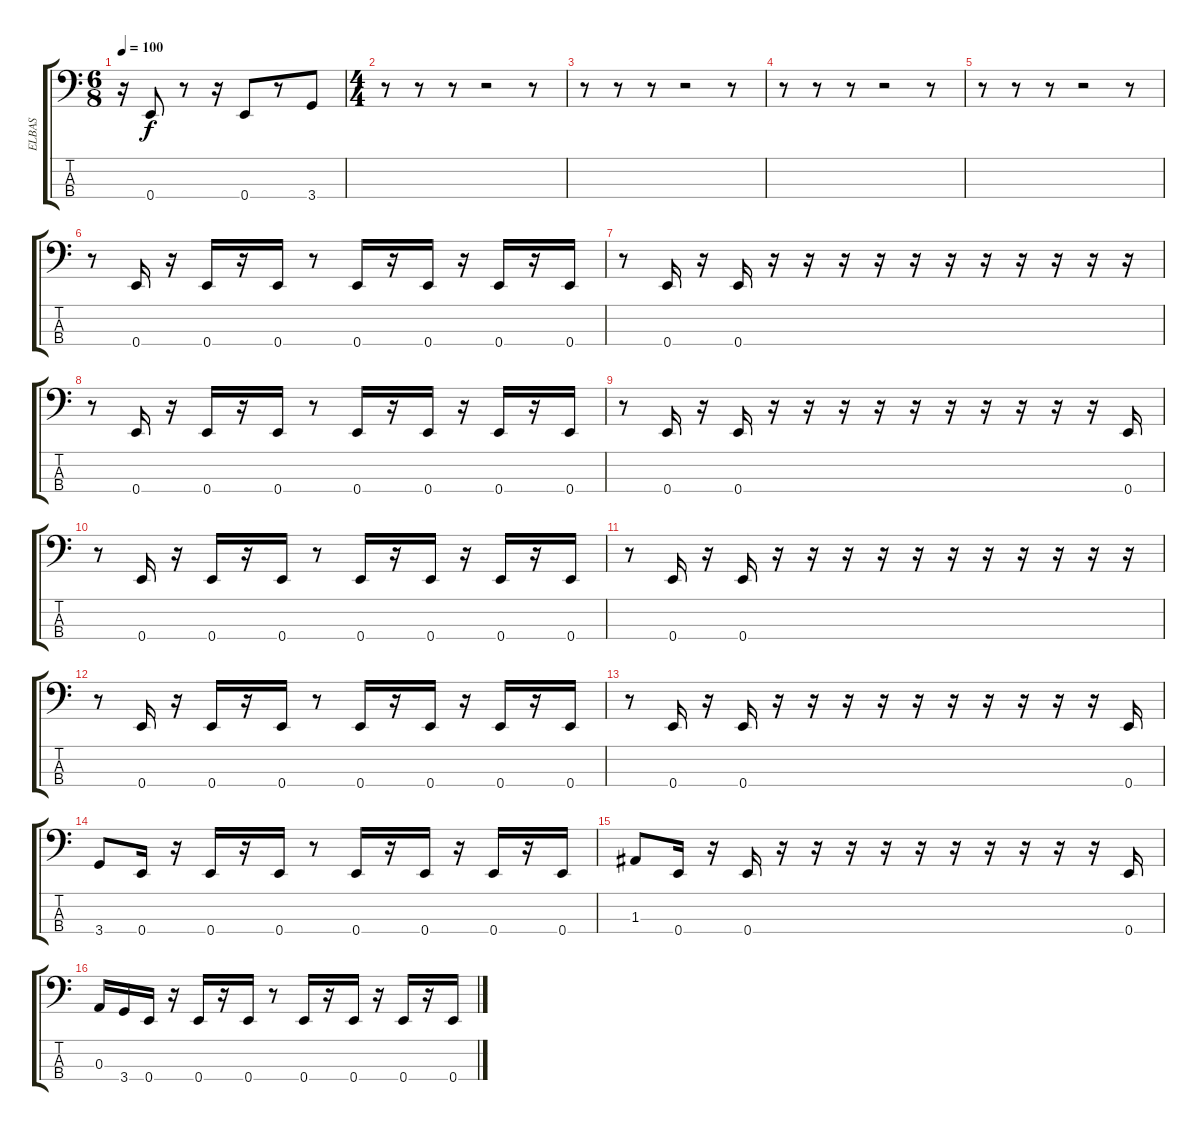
\track ("ELBAS" "ELBAS") {instrument electricbassfinger}
\staff {score tabs}
\tuning (G2 D2 A1 E1) {hide}
\ts (6 8)
\tempo 100
\clef f4
\ks c
r.16{dy f} 0.4.8 r.8 r.16 0.4.8 r.8 3.4.8 |
\ts (4 4)
r.8 r.8 r.8 r.2 r.8 |
r.8 r.8 r.8 r.2 r.8 |
r.8 r.8 r.8 r.2 r.8 |
r.8 r.8 r.8 r.2 r.8 |
r.8 0.4.16 r.16 0.4.16 r.16 0.4.16 r.8 0.4.16 r.16 0.4.16 r.16 0.4.16 r.16 0.4.16 |
r.8 0.4.16 r.16 0.4.16 r.16 r.16 r.16 r.16 r.16 r.16 r.16 r.16 r.16 r.16 r.16 |
r.8 0.4.16 r.16 0.4.16 r.16 0.4.16 r.8 0.4.16 r.16 0.4.16 r.16 0.4.16 r.16 0.4.16 |
r.8 0.4.16 r.16 0.4.16 r.16 r.16 r.16 r.16 r.16 r.16 r.16 r.16 r.16 r.16 0.4.16 |
r.8 0.4.16 r.16 0.4.16 r.16 0.4.16 r.8 0.4.16 r.16 0.4.16 r.16 0.4.16 r.16 0.4.16 |
r.8 0.4.16 r.16 0.4.16 r.16 r.16 r.16 r.16 r.16 r.16 r.16 r.16 r.16 r.16 r.16 |
r.8 0.4.16 r.16 0.4.16 r.16 0.4.16 r.8 0.4.16 r.16 0.4.16 r.16 0.4.16 r.16 0.4.16 |
r.8 0.4.16 r.16 0.4.16 r.16 r.16 r.16 r.16 r.16 r.16 r.16 r.16 r.16 r.16 0.4.16 |
3.4.8 0.4.16 r.16 0.4.16 r.16 0.4.16 r.8 0.4.16 r.16 0.4.16 r.16 0.4.16 r.16 0.4.16 |
1.3.8 0.4.16 r.16 0.4.16 r.16 r.16 r.16 r.16 r.16 r.16 r.16 r.16 r.16 r.16 0.4.16 |
0.3.16 3.4.16 0.4.16 r.16 0.4.16 r.16 0.4.16 r.8 0.4.16 r.16 0.4.16 r.16 0.4.16 r.16 0.4.16
